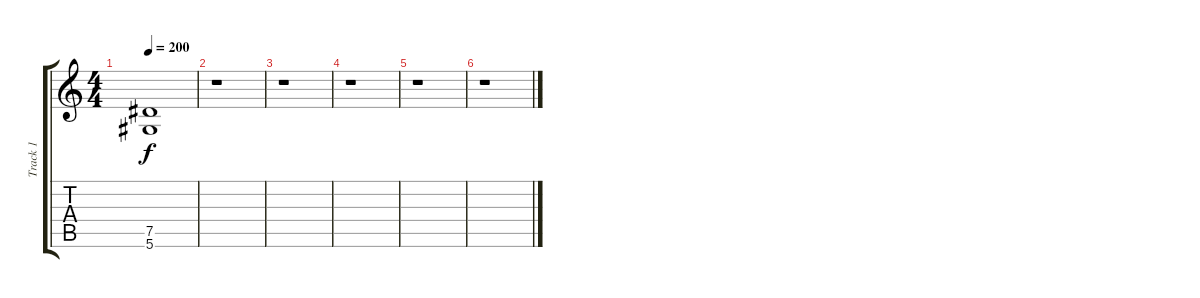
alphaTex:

\track ("Track 1" "Track 1") {instrument distortionguitar}
\staff {score tabs}
\tuning (Eb4 Bb3 Gb3 Db3 Ab2 Eb2) {hide}
\ts (4 4)
\tempo 200
\clef g2
\ks c
(7.5{t} 5.6{t}).1{dy f} |
r.1 |
r.1 |
r.1 |
r.1 |
r.1
